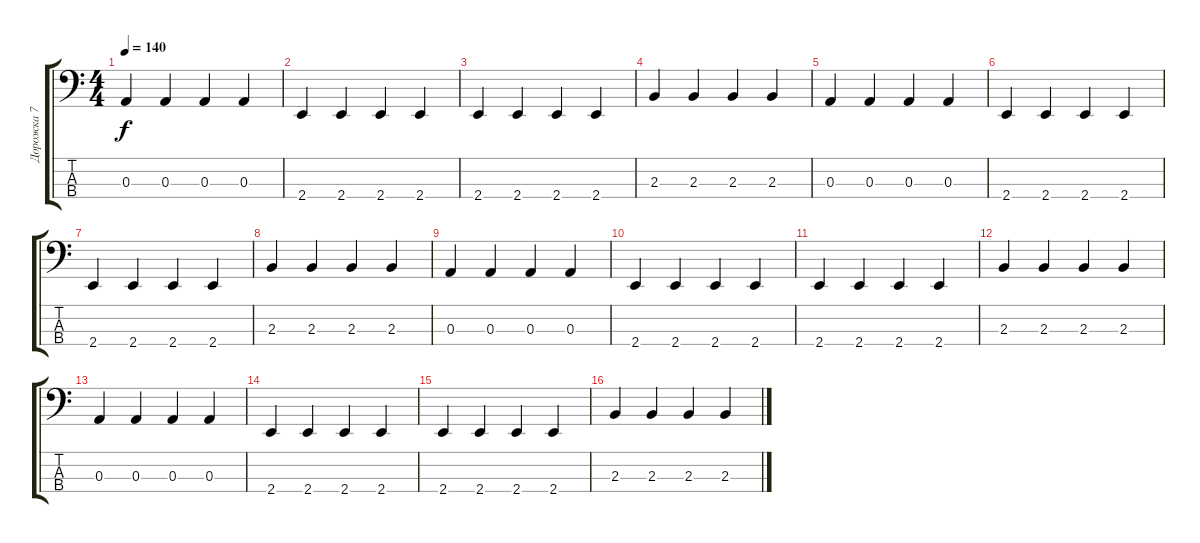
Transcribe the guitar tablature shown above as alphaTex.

\track ("Дорожка 7" "Дорожка 7") {instrument electricbassfinger}
\staff {score tabs}
\tuning (G2 D2 A1 D1) {hide}
\ts (4 4)
\tempo 140
\clef f4
\ks c
0.3.4{dy f} 0.3.4 0.3.4 0.3.4 |
2.4.4 2.4.4 2.4.4 2.4.4 |
2.4.4 2.4.4 2.4.4 2.4.4 |
2.3.4 2.3.4 2.3.4 2.3.4 |
0.3.4 0.3.4 0.3.4 0.3.4 |
2.4.4 2.4.4 2.4.4 2.4.4 |
2.4.4 2.4.4 2.4.4 2.4.4 |
2.3.4 2.3.4 2.3.4 2.3.4 |
0.3.4 0.3.4 0.3.4 0.3.4 |
2.4.4 2.4.4 2.4.4 2.4.4 |
2.4.4 2.4.4 2.4.4 2.4.4 |
2.3.4 2.3.4 2.3.4 2.3.4 |
0.3.4 0.3.4 0.3.4 0.3.4 |
2.4.4 2.4.4 2.4.4 2.4.4 |
2.4.4 2.4.4 2.4.4 2.4.4 |
2.3.4 2.3.4 2.3.4 2.3.4
